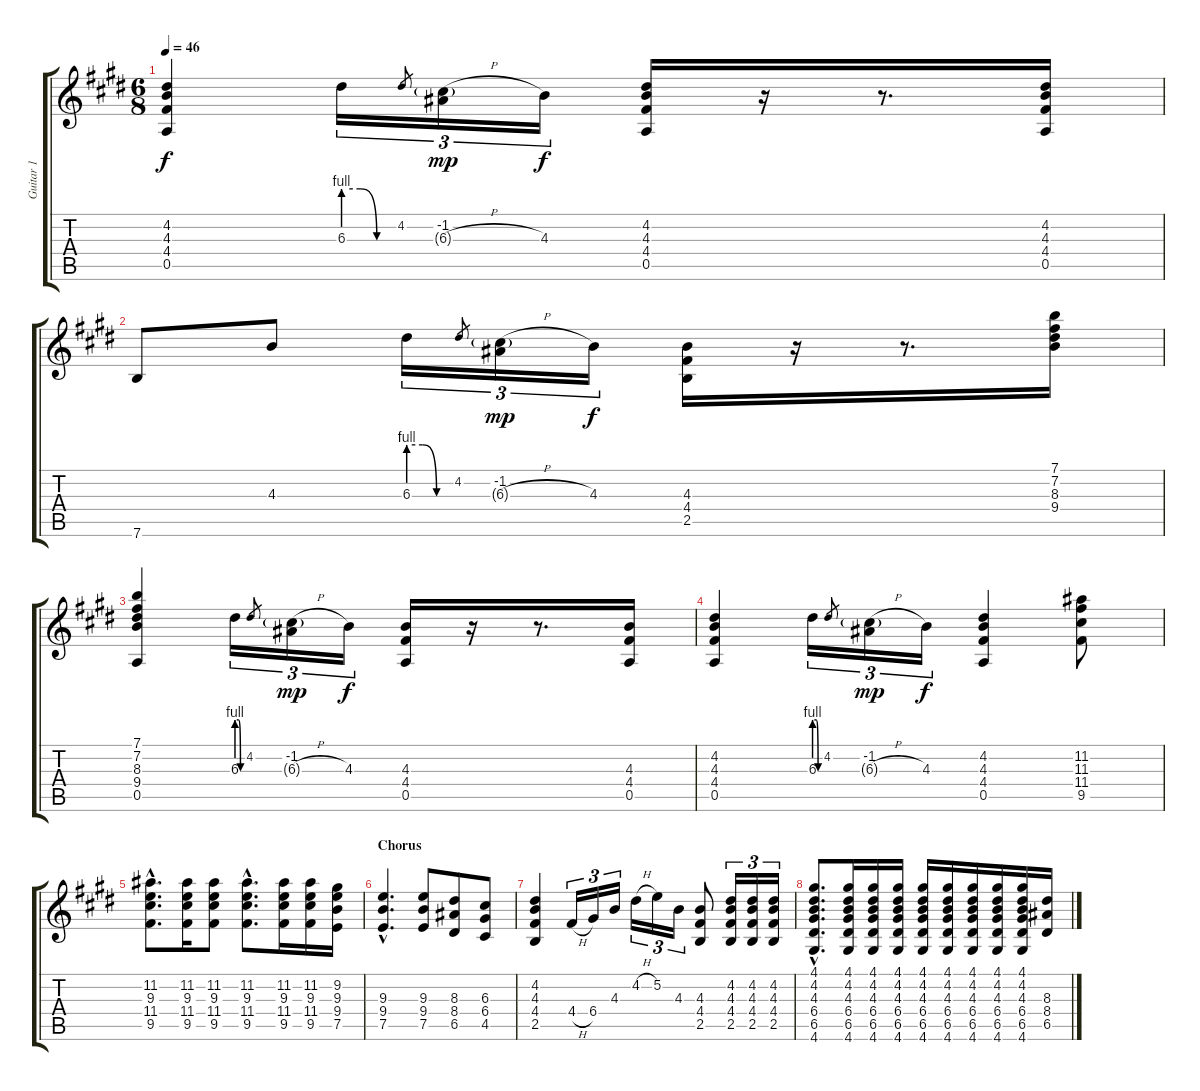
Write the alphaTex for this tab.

\track ("Guitar 1" "Guitar 1") {instrument distortionguitar}
\staff {score tabs}
\tuning (E4 B3 G3 D3 A2 E2) {hide}
\ts (6 8)
\tempo 46
\clef g2
\ks e
(4.2 4.3 4.4 0.5).4{dy f} 6.3{be (custom 0 4 20 4 40 0 60 0)}.16{tu (3 2)} 4.2.8{gr} (-1.2 6.3{h g}).16{tu (3 2) dy mp} 4.3.16{tu (3 2) dy f} (4.2 4.3 4.4 0.5).16 r.16 r.8{d} (4.2 4.3 4.4 0.5).16 |
7.6.8 4.3.8 6.3{be (custom 0 4 20 4 40 0 60 0)}.16{tu (3 2)} 4.2.8{gr} (-1.2 6.3{h g}).16{tu (3 2) dy mp} 4.3.16{tu (3 2) dy f} (4.3 4.4 2.5).16 r.16 r.8{d} (7.1 7.2 8.3 9.4).16 |
(7.1 7.2 8.3 9.4 0.5).4 6.3{be (custom 0 4 20 4 40 0 60 0)}.16{tu (3 2)} 4.2.8{gr} (-1.2 6.3{h g}).16{tu (3 2) dy mp} 4.3.16{tu (3 2) dy f} (4.3 4.4 0.5).16 r.16 r.8{d} (4.3 4.4 0.5).16 |
(4.2 4.3 4.4 0.5).4 6.3{be (custom 0 4 20 4 40 0 60 0)}.16{tu (3 2)} 4.2.8{gr} (-1.2 6.3{h g}).16{tu (3 2) dy mp} 4.3.16{tu (3 2) dy f} (4.2 4.3 4.4 0.5).4 (11.2 11.3 11.4 9.5).8 |
(11.2{hac} 9.3{hac} 11.4{hac} 9.5{hac}).8{d} (11.2 9.3 11.4 9.5).16 (11.2 9.3 11.4 9.5).8 (11.2{hac} 9.3{hac} 11.4{hac} 9.5{hac}).8{d} (11.2 9.3 11.4 9.5).16 (11.2 9.3 11.4 9.5).16 (9.2 9.3 9.4 7.5).16 |
\section ("" "Chorus")
(9.3{hac} 9.4{hac} 7.5{hac}).4{d} (9.3 9.4 7.5).8 (8.3 8.4 6.5).8 (6.3 6.4 4.5).8 |
(4.2 4.3 4.4 2.5).4 4.4{h}.16{tu (3 2)} 6.4.16{tu (3 2)} 4.3.16{tu (3 2)} 4.2{h}.16{tu (3 2)} 5.2.16{tu (3 2)} 4.3.16{tu (3 2)} (4.3 4.4 2.5).8 (4.2 4.3 4.4 2.5).16{tu (3 2)} (4.2 4.3 4.4 2.5).16{tu (3 2)} (4.2 4.3 4.4 2.5).16{tu (3 2)} |
(4.1{hac} 4.2{hac} 4.3{hac} 6.4{hac} 6.5{hac} 4.6{hac}).8{d} (4.1 4.2 4.3 6.4 6.5 4.6).16 (4.1 4.2 4.3 6.4 6.5 4.6).16 (4.1 4.2 4.3 6.4 6.5 4.6).16 (4.1 4.2 4.3 6.4 6.5 4.6).16 (4.1 4.2 4.3 6.4 6.5 4.6).16 (4.1 4.2 4.3 6.4 6.5 4.6).16 (4.1 4.2 4.3 6.4 6.5 4.6).16 (4.1 4.2 4.3 6.4 6.5 4.6).16 (8.3 8.4 6.5).16
